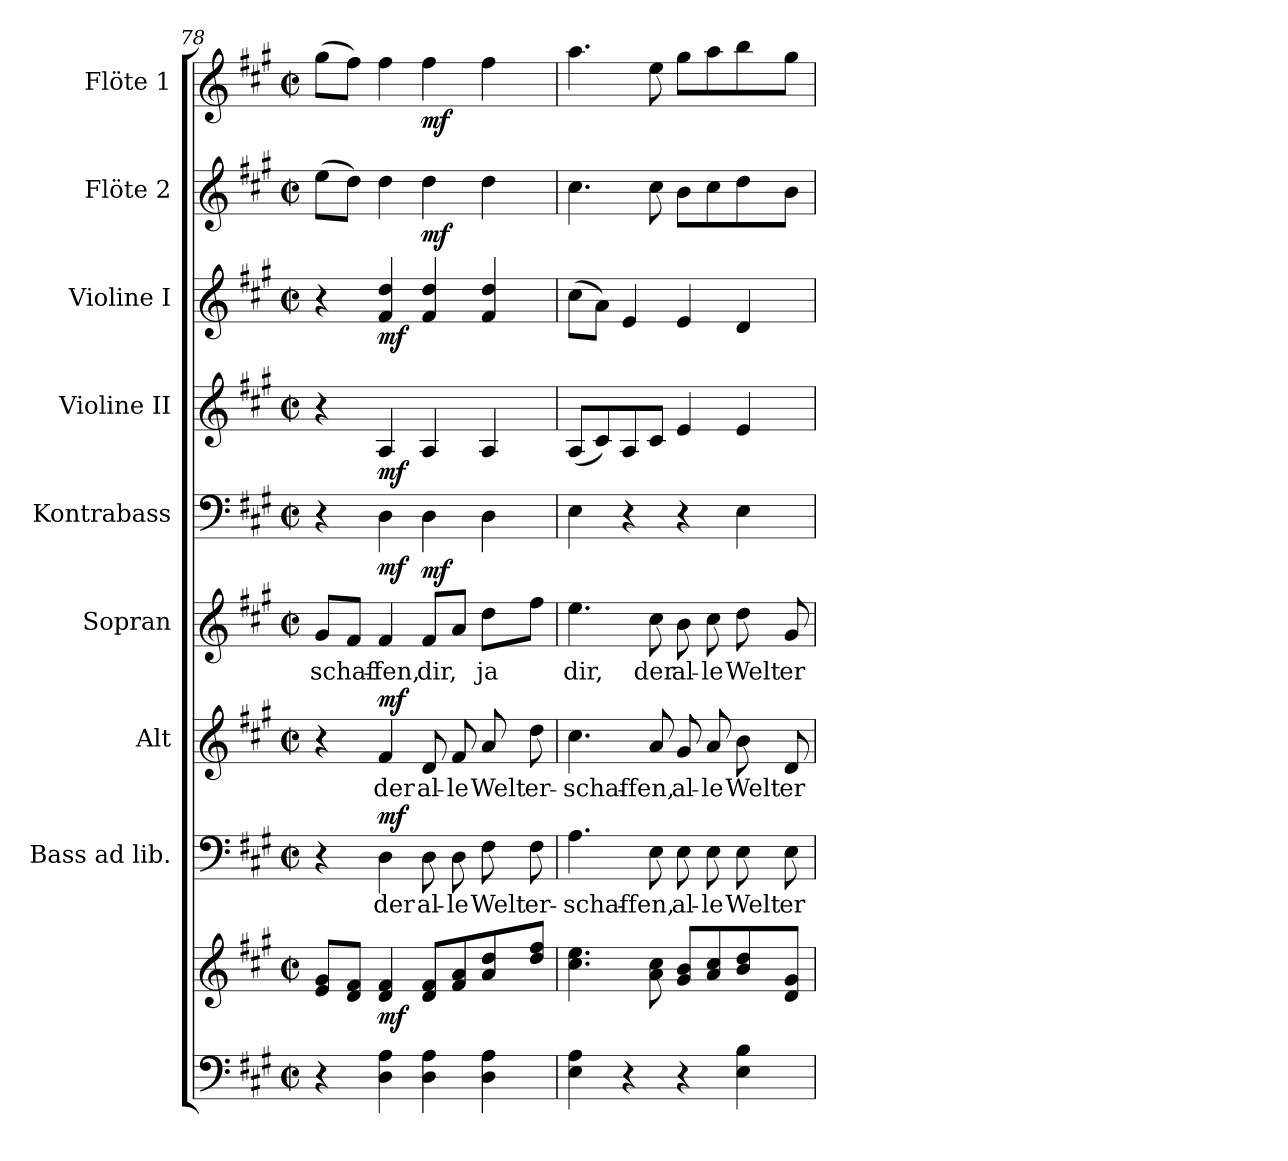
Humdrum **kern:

**kern	**kern	**dynam	**kern	**text	**dynam	**kern	**text	**dynam	**kern	**text	**dynam	**kern	**dynam	**kern	**dynam	**kern	**dynam	**kern	**dynam	**kern	**dynam
*part9	*part9	*part9	*part8	*part8	*part8	*part7	*part7	*part7	*part6	*part6	*part6	*part5	*part5	*part4	*part4	*part3	*part3	*part2	*part2	*part1	*part1
*staff10	*staff9	*staff9/10	*staff8	*staff8	*staff8	*staff7	*staff7	*staff7	*staff6	*staff6	*staff6	*staff5	*staff5	*staff4	*staff4	*staff3	*staff3	*staff2	*staff2	*staff1	*staff1
*	*	*	*I"Bass ad lib.	*	*	*I"Alt	*	*	*I"Sopran	*	*	*I"Kontrabass	*	*I"Violine II	*	*I"Violine I	*	*I"Flöte 2	*	*I"Flöte 1	*
*	*	*	*I'B.	*	*	*I'A.	*	*	*I'S.	*	*	*I'Kb.	*	*I'Vl. II	*	*I'Vl. I	*	*I'Fl. 2	*	*I'Fl. 1	*
*clefF4	*clefG2	*	*clefF4	*	*	*clefG2	*	*	*clefG2	*	*	*clefF4	*	*clefG2	*	*clefG2	*	*clefG2	*	*clefG2	*
*	*	*	*	*	*	*	*	*	*	*	*	*ITrd7c12	*	*	*	*	*	*	*	*	*
*k[f#c#g#]	*k[f#c#g#]	*	*k[f#c#g#]	*	*	*k[f#c#g#]	*	*	*k[f#c#g#]	*	*	*k[f#c#g#]	*	*k[f#c#g#]	*	*k[f#c#g#]	*	*k[f#c#g#]	*	*k[f#c#g#]	*
*A:	*A:	*	*A:	*	*	*A:	*	*	*A:	*	*	*A:	*	*A:	*	*A:	*	*A:	*	*A:	*
*M2/2	*M2/2	*	*M2/2	*	*	*M2/2	*	*	*M2/2	*	*	*M2/2	*	*M2/2	*	*M2/2	*	*M2/2	*	*M2/2	*
*met(c|)	*met(c|)	*	*met(c|)	*	*	*met(c|)	*	*	*met(c|)	*	*	*met(c|)	*	*met(c|)	*	*met(c|)	*	*met(c|)	*	*met(c|)	*
=78	=78	=78	=78	=78	=78	=78	=78	=78	=78	=78	=78	=78	=78	=78	=78	=78	=78	=78	=78	=78	=78
!	!	!	!	!	!	!	!	!	!	!LO:LY:b	!	!	!	!	!	!	!	!	!	!	!
4r	8e/ 8g#/L	.	4r	.	.	4r	.	.	8g#/L	-schaf-	.	4r	.	4r	.	4r	.	(>8ee\L	.	(>8gg#\L	.
.	8d/ 8f#/J	.	.	.	.	.	.	.	8f#/J	.	.	.	.	.	.	.	.	8dd\J)	.	8ff#\J)	.
!	!	!LO:DY:b	!	!LO:LY:b	!LO:DY:a	!	!LO:LY:b	!LO:DY:a	!	!LO:LY:b	!	!	!LO:DY:b	!	!LO:DY:b	!	!LO:DY:b	!	!	!	!
4D\ 4A\	4d/ 4f#/	mf	4D\	der	mf	4f#/	der	mf	4f#/	-fen,	.	4DD\	mf	4A/	mf	4f#/ 4dd/	mf	4dd\	.	4ff#\	.
!	!	!	!	!LO:LY:b	!	!	!LO:LY:b	!	!	!LO:LY:b	!LO:DY:a	!	!	!	!	!	!	!	!LO:DY:b	!	!LO:DY:b
4D\ 4A\	8d/ 8f#/L	.	8D\	al-	.	8d/	al-	.	8f#/L	dir,	mf	4DD\	.	4A/	.	4f#/ 4dd/	.	4dd\	mf	4ff#\	mf
!	!	!	!	!LO:LY:b	!	!	!LO:LY:b	!	!	!	!	!	!	!	!	!	!	!	!	!	!
.	8f#/ 8a/	.	8D\	-le	.	8f#/	-le	.	8a/J	.	.	.	.	.	.	.	.	.	.	.	.
!	!	!	!	!LO:LY:b	!	!	!LO:LY:b	!	!	!LO:LY:b	!	!	!	!	!	!	!	!	!	!	!
4D\ 4A\	8a/ 8dd/	.	8F#\	Welt	.	8a/	Welt	.	8dd\L	ja	.	4DD\	.	4A/	.	4f#/ 4dd/	.	4dd\	.	4ff#\	.
!	!	!	!	!LO:LY:b	!	!	!LO:LY:b	!	!	!	!	!	!	!	!	!	!	!	!	!	!
.	8dd/ 8ff#/J	.	8F#\	er-	.	8dd\	er-	.	8ff#\J	.	.	.	.	.	.	.	.	.	.	.	.
!!LO:PB:g=z
=79	=79	=79	=79	=79	=79	=79	=79	=79	=79	=79	=79	=79	=79	=79	=79	=79	=79	=79	=79	=79	=79
!	!	!	!	!LO:LY:b	!	!	!LO:LY:b	!	!	!LO:LY:b	!	!	!	!	!	!	!	!	!	!	!
4E\ 4A\	4.cc#\ 4.ee\	.	4.A\	-schaf-	.	4.cc#\	-schaf-	.	4.ee\	dir,	.	4EE\	.	(<8A/L	.	(>8cc#\L	.	4.cc#\	.	4.aa\	.
.	.	.	.	.	.	.	.	.	.	.	.	.	.	8c#/)	.	8a\J)	.	.	.	.	.
4r	.	.	.	.	.	.	.	.	.	.	.	4r	.	(<8A/	.	4e/	.	.	.	.	.
!	!	!	!	!LO:LY:b	!	!	!LO:LY:b	!	!	!LO:LY:b	!	!	!	!	!	!	!	!	!	!	!
.	8a\ 8cc#\	.	8E\	-fen,	.	8a/	-fen,	.	8cc#\	der	.	.	.	8c#/J	.	.	.	8cc#\	.	8ee\	.
!	!	!	!	!LO:LY:b	!	!	!LO:LY:b	!	!	!LO:LY:b	!	!	!	!	!	!	!	!	!	!	!
4r	8g#/ 8b/L	.	8E\	al-	.	8g#/	al-	.	8b\	al-	.	4r	.	4e/	.	4e/	.	8b\L	.	8gg#\L	.
!	!	!	!	!LO:LY:b	!	!	!LO:LY:b	!	!	!LO:LY:b	!	!	!	!	!	!	!	!	!	!	!
.	8a/ 8cc#/	.	8E\	-le	.	8a/	-le	.	8cc#\	-le	.	.	.	.	.	.	.	8cc#\	.	8aa\	.
!	!	!	!	!LO:LY:b	!	!	!LO:LY:b	!	!	!LO:LY:b	!	!	!	!	!	!	!	!	!	!	!
4E\ 4B\	8b/ 8dd/	.	8E\	Welt	.	8b\	Welt	.	8dd\	Welt	.	4EE\	.	4e/	.	4d/	.	8dd\	.	8bb\	.
!	!	!	!	!LO:LY:b	!	!	!LO:LY:b	!	!	!LO:LY:b	!	!	!	!	!	!	!	!	!	!	!
.	8d/ 8g#/J	.	8E\	er-	.	8d/	er-	.	8g#/	er-	.	.	.	.	.	.	.	8b\J	.	8gg#\J	.
=	=	=	=	=	=	=	=	=	=	=	=	=	=	=	=	=	=	=	=	=	=
*-	*-	*-	*-	*-	*-	*-	*-	*-	*-	*-	*-	*-	*-	*-	*-	*-	*-	*-	*-	*-	*-
